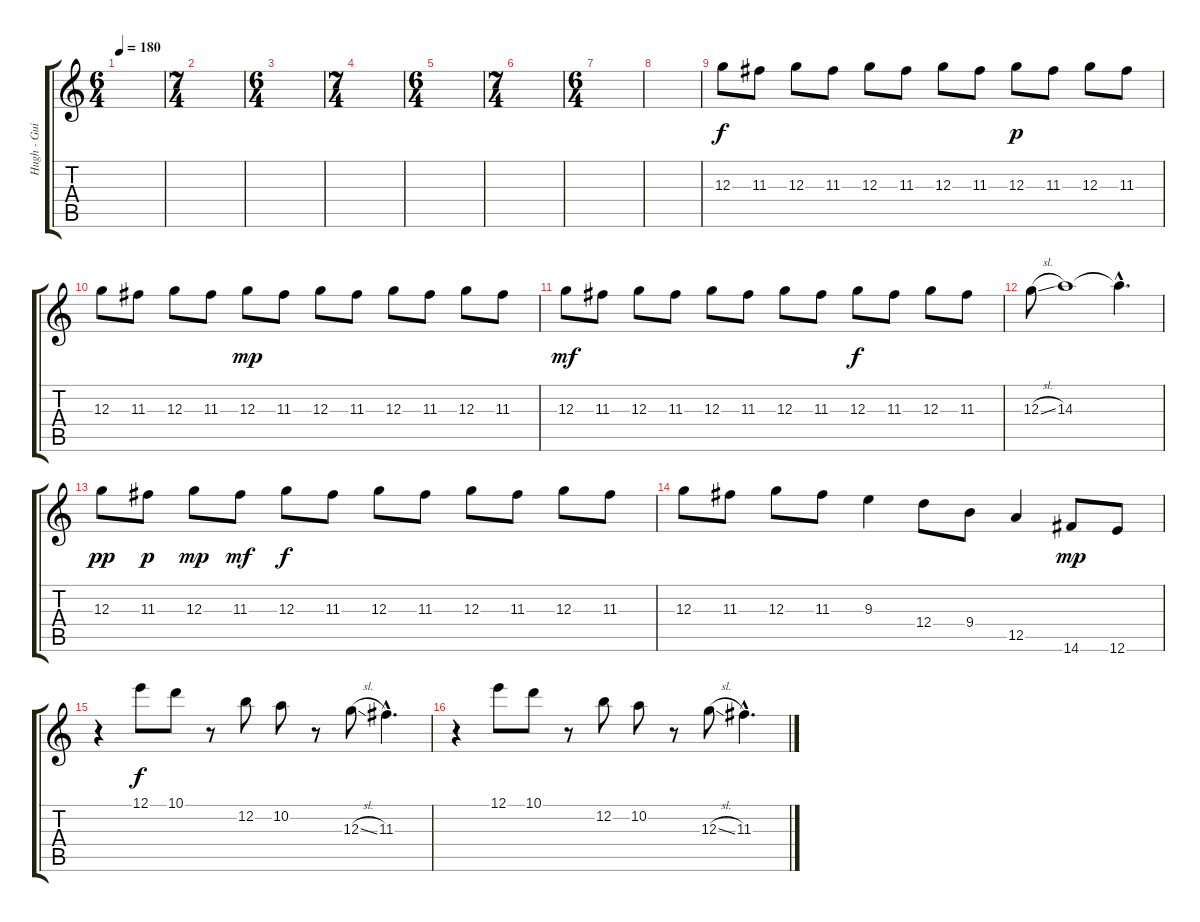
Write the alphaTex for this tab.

\track ("Hugh - Guitar" "Hugh - Gui") {instrument electricguitarjazz}
\staff {score tabs}
\tuning (E4 B3 G3 D3 A2 E2) {hide}
\ts (6 4)
\tempo 180
\clef g2
\ks c
|
\ts (7 4)
|
\ts (6 4)
|
\ts (7 4)
|
\ts (6 4)
|
\ts (7 4)
|
\ts (6 4)
|
|
12.3.8 11.3.8 12.3.8 11.3.8 12.3.8 11.3.8 12.3.8 11.3.8 12.3.8{dy p} 11.3.8 12.3.8 11.3.8 |
12.3.8 11.3.8 12.3.8 11.3.8 12.3.8{dy mp} 11.3.8 12.3.8 11.3.8 12.3.8 11.3.8 12.3.8 11.3.8 |
12.3.8{dy mf} 11.3.8 12.3.8 11.3.8 12.3.8 11.3.8 12.3.8 11.3.8 12.3.8{dy f} 11.3.8 12.3.8 11.3.8 |
12.3{sl}.8 14.3.1 14.3{hac t}.4{d} |
12.3.8{dy pp} 11.3.8{dy p} 12.3.8{dy mp} 11.3.8{dy mf} 12.3.8{dy f} 11.3.8 12.3.8 11.3.8 12.3.8 11.3.8 12.3.8 11.3.8 |
12.3.8 11.3.8 12.3.8 11.3.8 9.3.4 12.4.8 9.4.8 12.5.4 14.6.8{dy mp} 12.6.8 |
r.4 12.1.8{dy f} 10.1.8 r.8 12.2.8 10.2.8 r.8 12.3{sl}.8 11.3{hac}.4{d} |
r.4 12.1.8 10.1.8 r.8 12.2.8 10.2.8 r.8 12.3{sl}.8 11.3{hac}.4{d}
